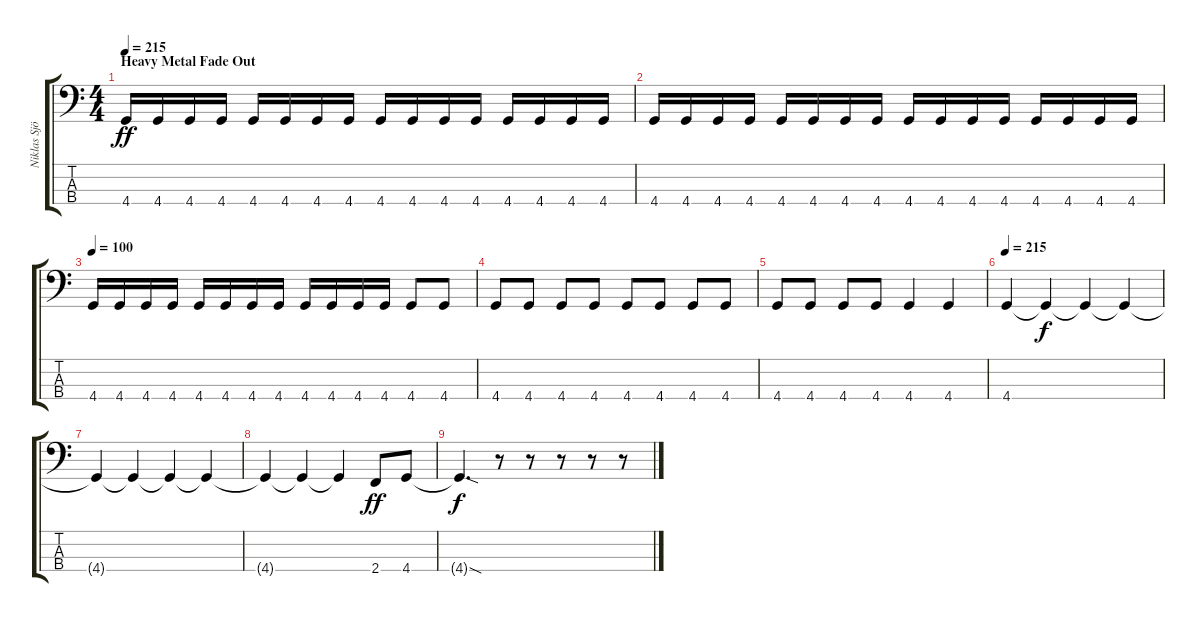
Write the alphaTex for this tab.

\track ("Niklas Sjöström     (Bass Guitar)" "Niklas Sjö") {instrument electricbassfinger}
\staff {score tabs}
\tuning (Gb2 Db2 Ab1 Eb1) {hide}
\ts (4 4)
\section ("" "Heavy Metal Fade Out")
\tempo 215
\clef f4
\ks c
4.4.16{dy ff} 4.4.16 4.4.16 4.4.16 4.4.16 4.4.16 4.4.16 4.4.16 4.4.16 4.4.16 4.4.16 4.4.16 4.4.16 4.4.16 4.4.16 4.4.16 |
4.4.16 4.4.16 4.4.16 4.4.16 4.4.16 4.4.16 4.4.16 4.4.16 4.4.16 4.4.16 4.4.16 4.4.16 4.4.16 4.4.16 4.4.16 4.4.16 |
\tempo 100
4.4.16 4.4.16 4.4.16 4.4.16 4.4.16 4.4.16 4.4.16 4.4.16 4.4.16 4.4.16 4.4.16 4.4.16 4.4.8 4.4.8 |
4.4.8 4.4.8 4.4.8 4.4.8 4.4.8 4.4.8 4.4.8 4.4.8 |
4.4.8 4.4.8 4.4.8 4.4.8 4.4.4 4.4.4 |
\tempo 215
4.4.4 4.4{t}.4{dy f} 4.4{t}.4 4.4{t}.4 |
4.4{t}.4 4.4{t}.4 4.4{t}.4 4.4{t}.4 |
4.4{t}.4 4.4{t}.4 4.4{t}.4 2.4.8{dy ff} 4.4.8 |
4.4{sod t}.4{d dy f} r.8 r.8 r.8 r.8 r.8
